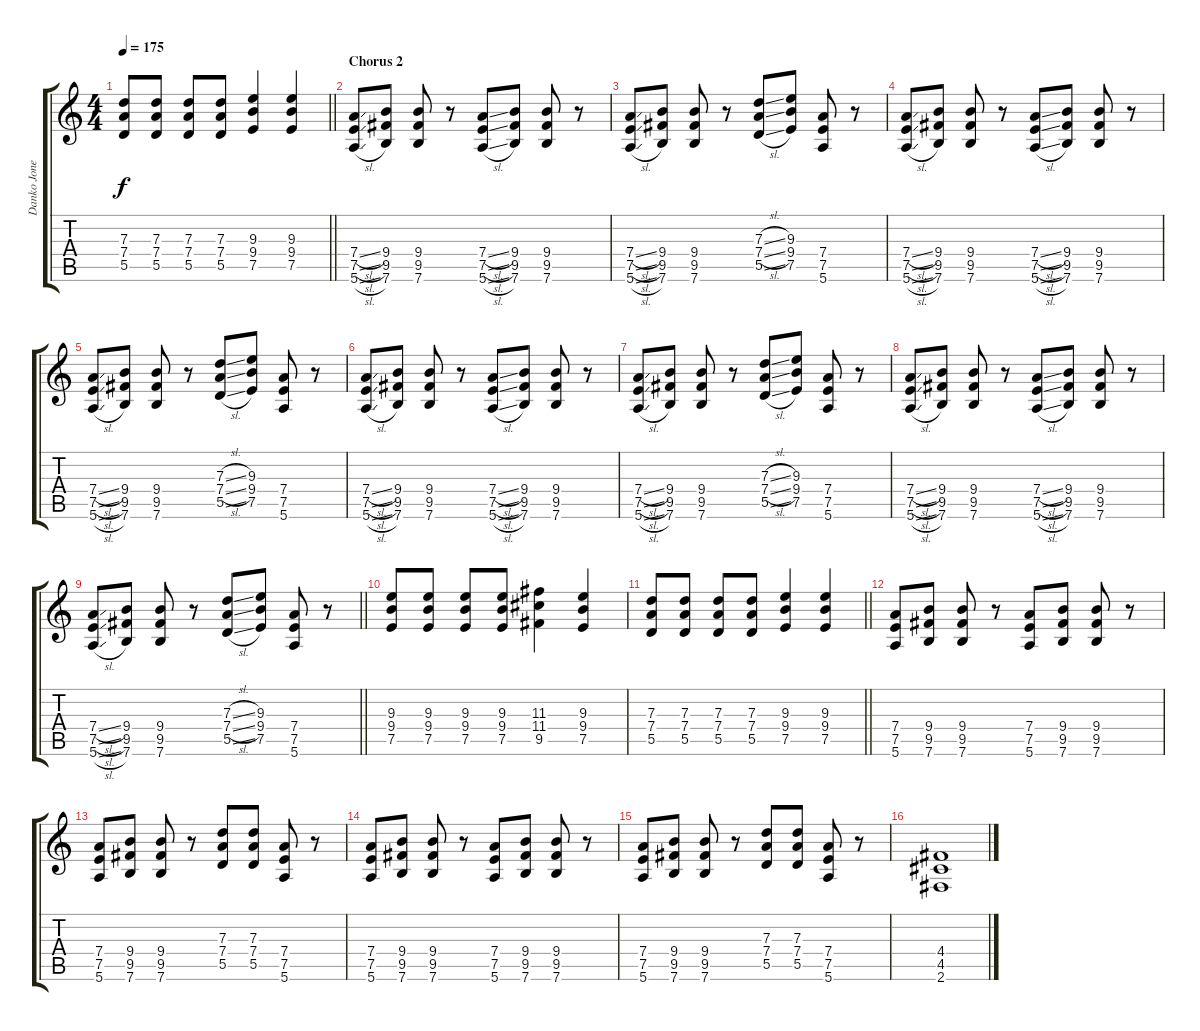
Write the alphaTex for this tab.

\track ("Danko Jones" "Danko Jone") {instrument distortionguitar}
\staff {score tabs}
\tuning (E4 B3 G3 D3 A2 E2) {hide}
\ts (4 4)
\tempo 175
\clef g2
\barLineRight lightlight
\ks c
(7.3 7.4 5.5).8{dy f} (7.3 7.4 5.5).8 (7.3 7.4 5.5).8 (7.3 7.4 5.5).8 (9.3 9.4 7.5).4 (9.3 9.4 7.5).4 |
\section ("" "Chorus 2")
(7.4{sl} 7.5{sl} 5.6{sl}).8 (9.4 9.5 7.6).8 (9.4 9.5 7.6).8 r.8 (7.4{sl} 7.5{sl} 5.6{sl}).8 (9.4 9.5 7.6).8 (9.4 9.5 7.6).8 r.8 |
(7.4{sl} 7.5{sl} 5.6{sl}).8 (9.4 9.5 7.6).8 (9.4 9.5 7.6).8 r.8 (7.3{sl} 7.4{sl} 5.5{sl}).8 (9.3 9.4 7.5).8 (7.4 7.5 5.6).8 r.8 |
(7.4{sl} 7.5{sl} 5.6{sl}).8 (9.4 9.5 7.6).8 (9.4 9.5 7.6).8 r.8 (7.4{sl} 7.5{sl} 5.6{sl}).8 (9.4 9.5 7.6).8 (9.4 9.5 7.6).8 r.8 |
(7.4{sl} 7.5{sl} 5.6{sl}).8 (9.4 9.5 7.6).8 (9.4 9.5 7.6).8 r.8 (7.3{sl} 7.4{sl} 5.5{sl}).8 (9.3 9.4 7.5).8 (7.4 7.5 5.6).8 r.8 |
(7.4{sl} 7.5{sl} 5.6{sl}).8 (9.4 9.5 7.6).8 (9.4 9.5 7.6).8 r.8 (7.4{sl} 7.5{sl} 5.6{sl}).8 (9.4 9.5 7.6).8 (9.4 9.5 7.6).8 r.8 |
(7.4{sl} 7.5{sl} 5.6{sl}).8 (9.4 9.5 7.6).8 (9.4 9.5 7.6).8 r.8 (7.3{sl} 7.4{sl} 5.5{sl}).8 (9.3 9.4 7.5).8 (7.4 7.5 5.6).8 r.8 |
(7.4{sl} 7.5{sl} 5.6{sl}).8 (9.4 9.5 7.6).8 (9.4 9.5 7.6).8 r.8 (7.4{sl} 7.5{sl} 5.6{sl}).8 (9.4 9.5 7.6).8 (9.4 9.5 7.6).8 r.8 |
\barLineRight lightlight
(7.4{sl} 7.5{sl} 5.6{sl}).8 (9.4 9.5 7.6).8 (9.4 9.5 7.6).8 r.8 (7.3{sl} 7.4{sl} 5.5{sl}).8 (9.3 9.4 7.5).8 (7.4 7.5 5.6).8 r.8 |
(9.3 9.4 7.5).8 (9.3 9.4 7.5).8 (9.3 9.4 7.5).8 (9.3 9.4 7.5).8 (11.3 11.4 9.5).4 (9.3 9.4 7.5).4 |
\barLineRight lightlight
(7.3 7.4 5.5).8 (7.3 7.4 5.5).8 (7.3 7.4 5.5).8 (7.3 7.4 5.5).8 (9.3 9.4 7.5).4 (9.3 9.4 7.5).4 |
(7.4 7.5 5.6).8 (9.4 9.5 7.6).8 (9.4 9.5 7.6).8 r.8 (7.4 7.5 5.6).8 (9.4 9.5 7.6).8 (9.4 9.5 7.6).8 r.8 |
(7.4 7.5 5.6).8 (9.4 9.5 7.6).8 (9.4 9.5 7.6).8 r.8 (7.3 7.4 5.5).8 (7.3 7.4 5.5).8 (7.4 7.5 5.6).8 r.8 |
(7.4 7.5 5.6).8 (9.4 9.5 7.6).8 (9.4 9.5 7.6).8 r.8 (7.4 7.5 5.6).8 (9.4 9.5 7.6).8 (9.4 9.5 7.6).8 r.8 |
(7.4 7.5 5.6).8 (9.4 9.5 7.6).8 (9.4 9.5 7.6).8 r.8 (7.3 7.4 5.5).8 (7.3 7.4 5.5).8 (7.4 7.5 5.6).8 r.8 |
(4.4 4.5 2.6).1
